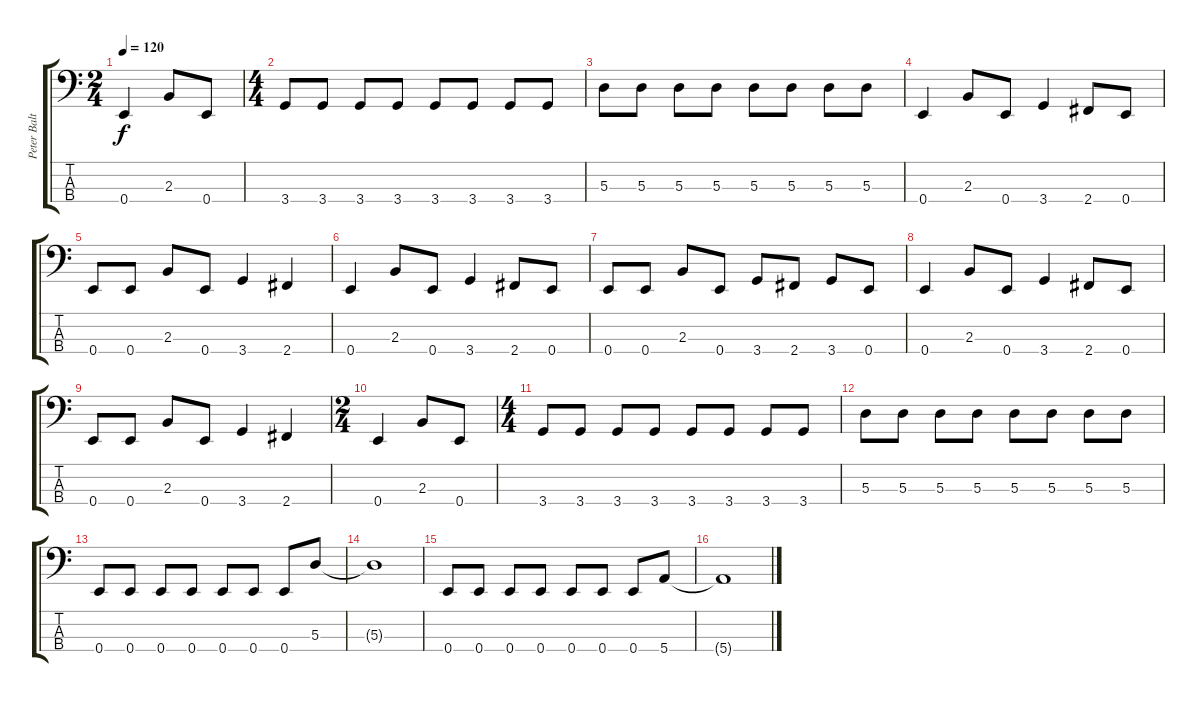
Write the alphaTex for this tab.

\track ("Peter Baltes" "Peter Balt") {instrument electricbassfinger}
\staff {score tabs}
\tuning (G2 D2 A1 E1) {hide}
\ts (2 4)
\tempo 120
\clef f4
\ks c
0.4.4{dy f} 2.3.8 0.4.8 |
\ts (4 4)
3.4.8 3.4.8 3.4.8 3.4.8 3.4.8 3.4.8 3.4.8 3.4.8 |
5.3.8 5.3.8 5.3.8 5.3.8 5.3.8 5.3.8 5.3.8 5.3.8 |
0.4.4 2.3.8 0.4.8 3.4.4 2.4.8 0.4.8 |
0.4.8 0.4.8 2.3.8 0.4.8 3.4.4 2.4.4 |
0.4.4 2.3.8 0.4.8 3.4.4 2.4.8 0.4.8 |
0.4.8 0.4.8 2.3.8 0.4.8 3.4.8 2.4.8 3.4.8 0.4.8 |
0.4.4 2.3.8 0.4.8 3.4.4 2.4.8 0.4.8 |
0.4.8 0.4.8 2.3.8 0.4.8 3.4.4 2.4.4 |
\ts (2 4)
0.4.4 2.3.8 0.4.8 |
\ts (4 4)
3.4.8 3.4.8 3.4.8 3.4.8 3.4.8 3.4.8 3.4.8 3.4.8 |
5.3.8 5.3.8 5.3.8 5.3.8 5.3.8 5.3.8 5.3.8 5.3.8 |
0.4.8 0.4.8 0.4.8 0.4.8 0.4.8 0.4.8 0.4.8 5.3.8 |
5.3{t}.1 |
0.4.8 0.4.8 0.4.8 0.4.8 0.4.8 0.4.8 0.4.8 5.4.8 |
5.4{t}.1
